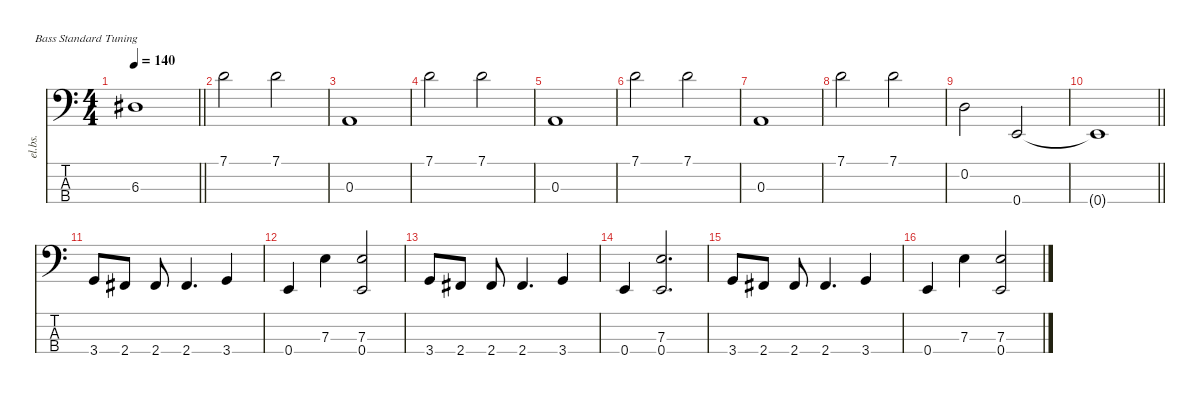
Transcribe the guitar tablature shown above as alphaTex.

\defaultSystemsLayout 4
\hideDynamics
\bracketExtendMode nobrackets
\otherSystemsTrackNameOrientation horizontal
\track ("Bassgtr." "el.bs.") {defaultSystemsLayout 8 instrument electricbasspick}
\staff {score tabs}
\tuning (G2 D2 A1 E1)
\ts (4 4)
\tempo 140
\clef f4
\barLineRight lightlight
\ks c
6.3{acc #}.1{dy f beam Down} |
7.1.2{beam Down} 7.1.2{beam Down} |
0.3.1{beam Up} |
7.1.2{beam Down} 7.1.2{beam Down} |
0.3.1{beam Up} |
7.1.2{beam Down} 7.1.2{beam Down} |
0.3.1{beam Up} |
7.1.2{beam Down} 7.1.2{beam Down} |
0.2.2{beam Down} 0.4.2{beam Up} |
\barLineRight lightlight
0.4{t}.1{beam Up} |
3.4.8{beam Up} 2.4{acc #}.8{beam Up} 2.4{acc #}.8{beam Up} 2.4{acc #}.4{d beam Up} 3.4.4{beam Up} |
0.4.4{beam Up} 7.3.4{beam Down} (7.3 0.4).2{beam Up} |
3.4.8{beam Up} 2.4{acc #}.8{beam Up} 2.4{acc #}.8{beam Up} 2.4{acc #}.4{d beam Up} 3.4.4{beam Up} |
0.4.4{beam Up} (7.3 0.4).2{d beam Up} |
3.4.8{beam Up} 2.4{acc #}.8{beam Up} 2.4{acc #}.8{beam Up} 2.4{acc #}.4{d beam Up} 3.4.4{beam Up} |
0.4.4{beam Up} 7.3.4{beam Down} (7.3 0.4).2{beam Up}
